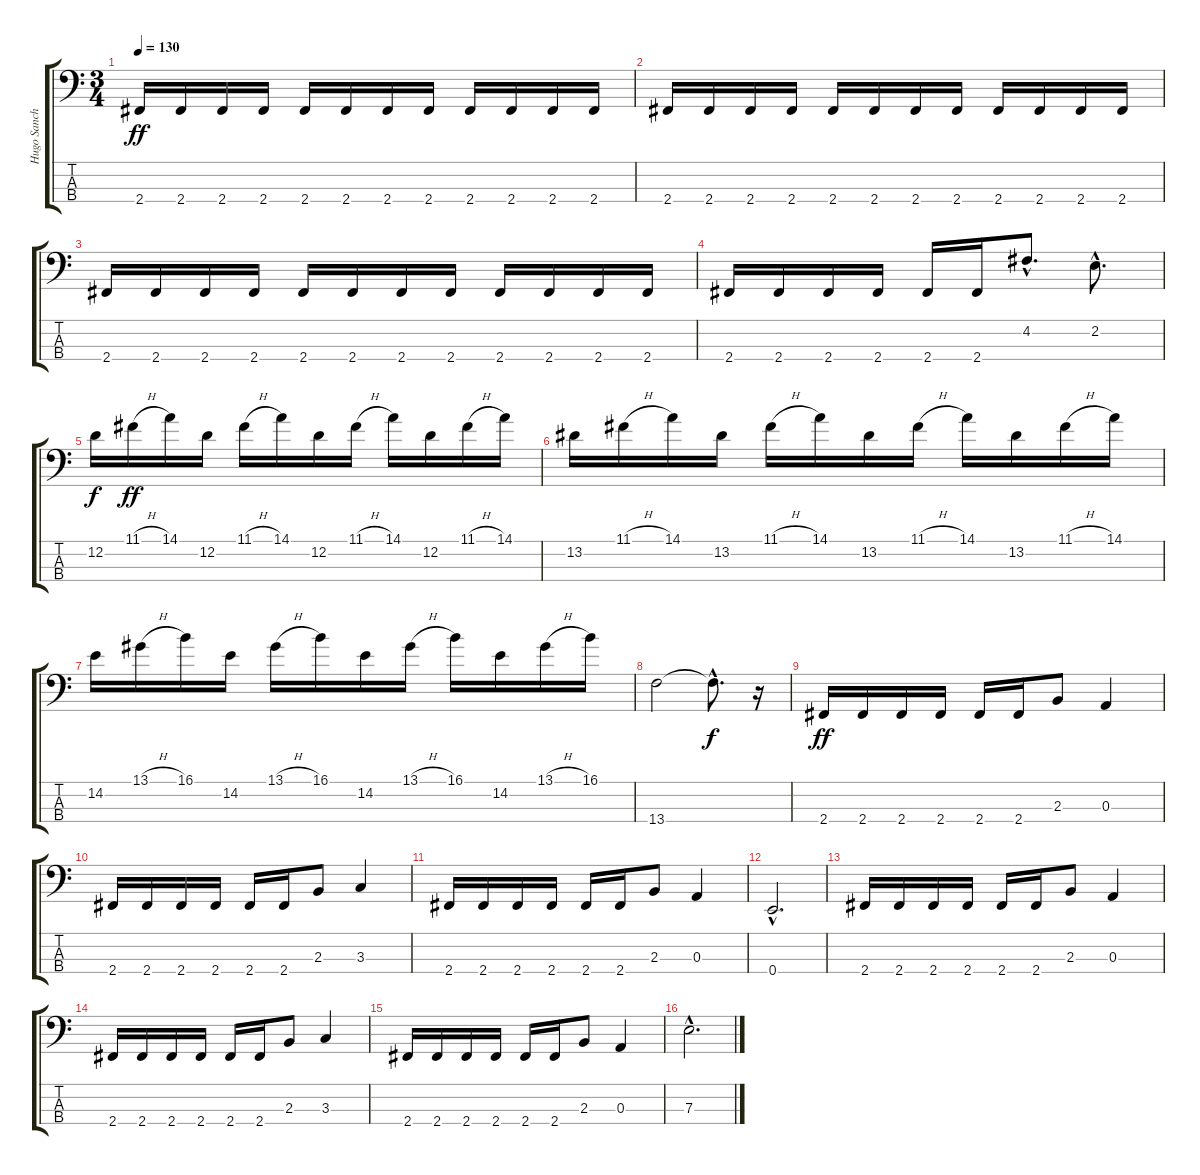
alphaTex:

\track ("Hugo Sanchez" "Hugo Sanch") {instrument electricbassfinger}
\staff {score tabs}
\tuning (G2 D2 A1 E1) {hide}
\ts (3 4)
\tempo 130
\clef f4
\ks c
2.4.16{dy ff} 2.4.16 2.4.16 2.4.16 2.4.16 2.4.16 2.4.16 2.4.16 2.4.16 2.4.16 2.4.16 2.4.16 |
2.4.16 2.4.16 2.4.16 2.4.16 2.4.16 2.4.16 2.4.16 2.4.16 2.4.16 2.4.16 2.4.16 2.4.16 |
2.4.16 2.4.16 2.4.16 2.4.16 2.4.16 2.4.16 2.4.16 2.4.16 2.4.16 2.4.16 2.4.16 2.4.16 |
2.4.16 2.4.16 2.4.16 2.4.16 2.4.16 2.4.16 4.2{hac}.8{d} 2.2{hac}.8{d} |
12.2.16{dy f} 11.1{h}.16{dy ff} 14.1.16 12.2.16 11.1{h}.16 14.1.16 12.2.16 11.1{h}.16 14.1.16 12.2.16 11.1{h}.16 14.1.16 |
13.2.16 11.1{h}.16 14.1.16 13.2.16 11.1{h}.16 14.1.16 13.2.16 11.1{h}.16 14.1.16 13.2.16 11.1{h}.16 14.1.16 |
14.2.16 13.1{h}.16 16.1.16 14.2.16 13.1{h}.16 16.1.16 14.2.16 13.1{h}.16 16.1.16 14.2.16 13.1{h}.16 16.1.16 |
13.4.2 13.4{hac t}.8{d dy f} r.16 |
2.4.16{dy ff} 2.4.16 2.4.16 2.4.16 2.4.16 2.4.16 2.3.8 0.3.4 |
2.4.16 2.4.16 2.4.16 2.4.16 2.4.16 2.4.16 2.3.8 3.3.4 |
2.4.16 2.4.16 2.4.16 2.4.16 2.4.16 2.4.16 2.3.8 0.3.4 |
0.4{hac}.2{d} |
2.4.16 2.4.16 2.4.16 2.4.16 2.4.16 2.4.16 2.3.8 0.3.4 |
2.4.16 2.4.16 2.4.16 2.4.16 2.4.16 2.4.16 2.3.8 3.3.4 |
2.4.16 2.4.16 2.4.16 2.4.16 2.4.16 2.4.16 2.3.8 0.3.4 |
7.3{hac}.2{d}
